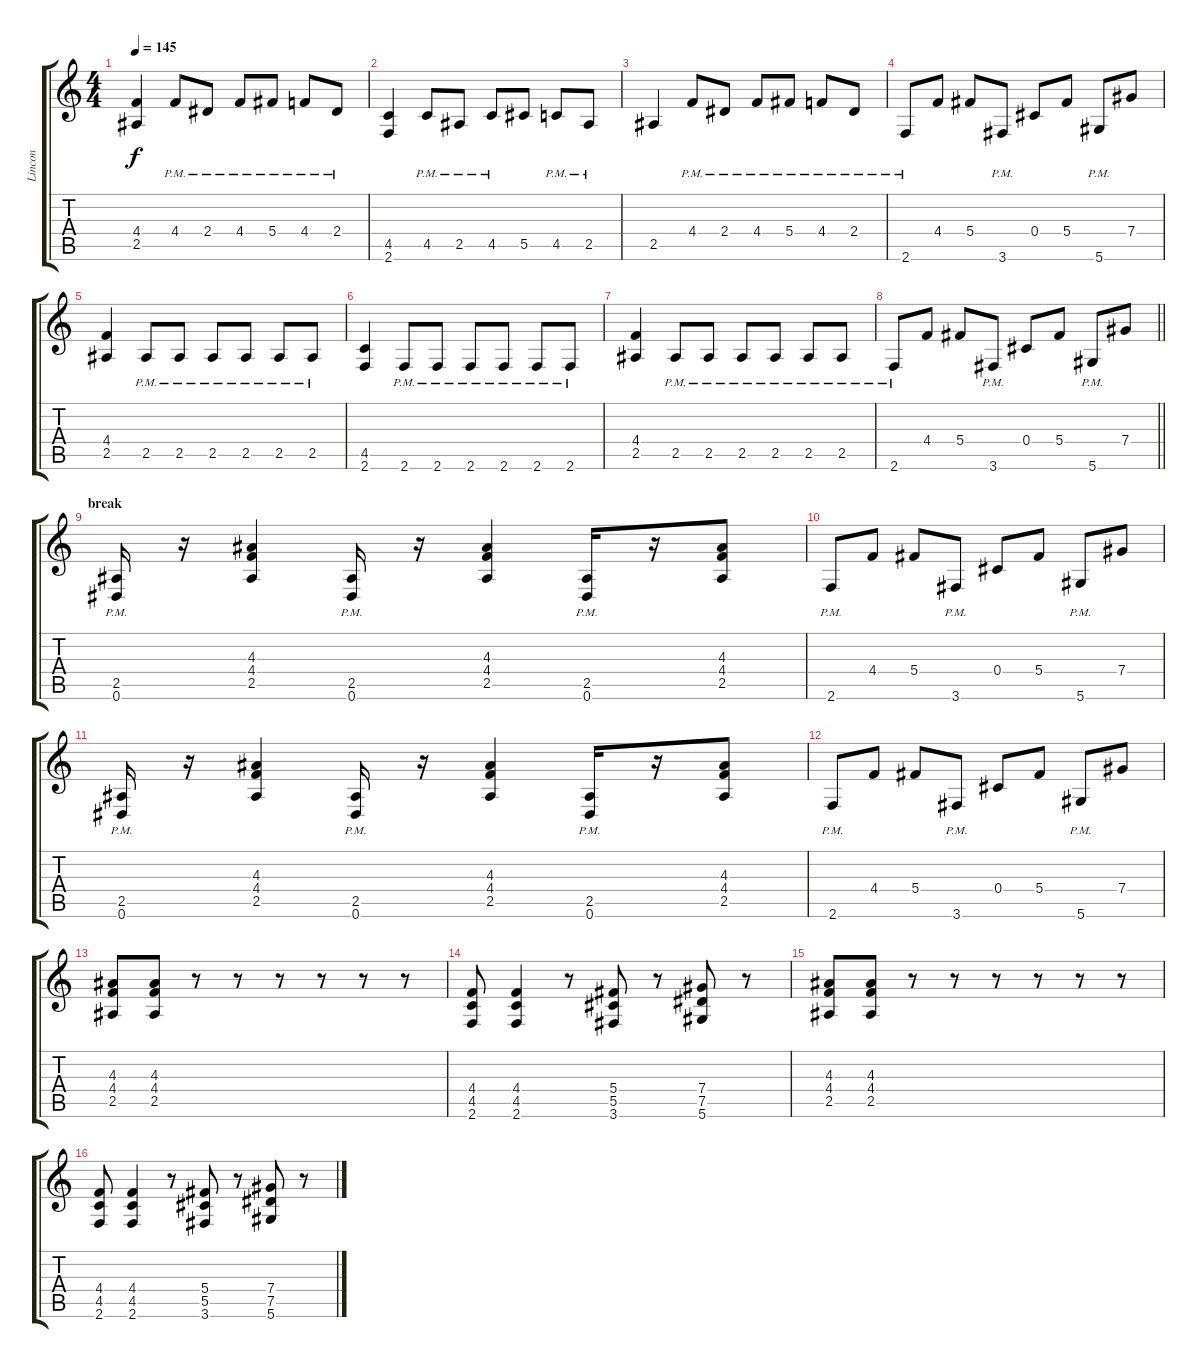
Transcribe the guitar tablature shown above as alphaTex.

\track ("Lincon" "Lincon") {instrument distortionguitar}
\staff {score tabs}
\tuning (Eb4 Bb3 Gb3 Db3 Ab2 Eb2) {hide}
\ts (4 4)
\tempo 145
\clef g2
\ks c
(4.4 2.5).4{dy f volume 16 instrument distortionguitar} 4.4{pm}.8 2.4{pm}.8 4.4{pm}.8 5.4{pm}.8 4.4{pm}.8 2.4{pm}.8 |
(4.5 2.6).4 4.5{pm}.8 2.5{pm}.8 4.5{pm}.8 5.5.8 4.5{pm}.8 2.5{pm}.8 |
2.5.4 4.4{pm}.8 2.4{pm}.8 4.4{pm}.8 5.4{pm}.8 4.4{pm}.8 2.4{pm}.8 |
2.6{pm}.8 4.4.8 5.4.8 3.6{pm}.8 0.4.8 5.4.8 5.6{pm}.8 7.4.8 |
(4.4 2.5).4 2.5{pm}.8 2.5{pm}.8 2.5{pm}.8 2.5{pm}.8 2.5{pm}.8 2.5{pm}.8 |
(4.5 2.6).4 2.6{pm}.8 2.6{pm}.8 2.6{pm}.8 2.6{pm}.8 2.6{pm}.8 2.6{pm}.8 |
(4.4 2.5).4 2.5{pm}.8 2.5{pm}.8 2.5{pm}.8 2.5{pm}.8 2.5{pm}.8 2.5{pm}.8 |
\barLineRight lightlight
2.6{pm}.8 4.4.8 5.4.8 3.6{pm}.8 0.4.8 5.4.8 5.6{pm}.8 7.4.8 |
\section ("" "break")
(2.5{pm} 0.6{pm}).16 r.16 (4.3 4.4 2.5).4 (2.5{pm} 0.6{pm}).16 r.16 (4.3 4.4 2.5).4 (2.5{pm} 0.6{pm}).16 r.16 (4.3 4.4 2.5).8 |
2.6{pm}.8 4.4.8 5.4.8 3.6{pm}.8 0.4.8 5.4.8 5.6{pm}.8 7.4.8 |
(2.5{pm} 0.6{pm}).16 r.16 (4.3 4.4 2.5).4 (2.5{pm} 0.6{pm}).16 r.16 (4.3 4.4 2.5).4 (2.5{pm} 0.6{pm}).16 r.16 (4.3 4.4 2.5).8 |
2.6{pm}.8 4.4.8 5.4.8 3.6{pm}.8 0.4.8 5.4.8 5.6{pm}.8 7.4.8 |
(4.3 4.4 2.5).8 (4.3 4.4 2.5).8 r.8 r.8 r.8 r.8 r.8 r.8 |
(4.4 4.5 2.6).8 (4.4 4.5 2.6).4 r.8 (5.4 5.5 3.6).8 r.8 (7.4 7.5 5.6).8 r.8 |
(4.3 4.4 2.5).8 (4.3 4.4 2.5).8 r.8 r.8 r.8 r.8 r.8 r.8 |
(4.4 4.5 2.6).8 (4.4 4.5 2.6).4 r.8 (5.4 5.5 3.6).8 r.8 (7.4 7.5 5.6).8 r.8
